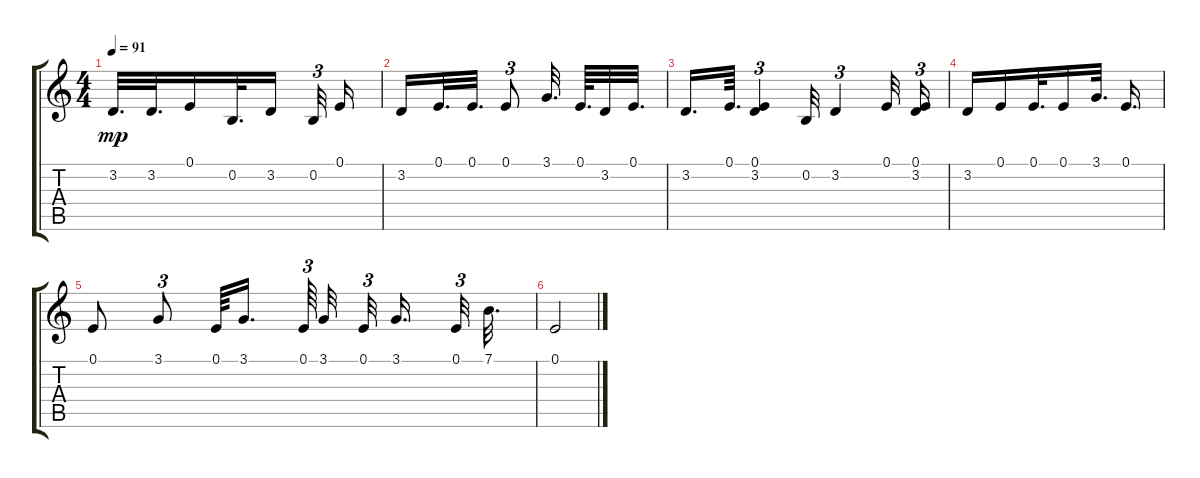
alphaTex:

\track "" {instrument clavinet}
\staff {score tabs}
\tuning (E4 B3 G3 D3 A2 E2) {hide}
\ts (4 4)
\tempo 91
\clef g2
\ks c
3.2.32{d dy mp} 3.2.32{d} 0.1.16 0.2.32{d} 3.2.16 0.2.32{tu (3 2)} 0.1.16 |
3.2.16 0.1.32{d} 0.1.32{d} 0.1.8{tu (3 2)} 3.1.32{d} 0.1.64{d} 3.2.32 0.1.32{d} |
3.2.16{d} 0.1.64{d} (0.1 3.2).4{tu (3 2)} 0.2.32 3.2.4{tu (3 2)} 0.1.32 (0.1 3.2).16{tu (3 2)} |
3.2.16 0.1.16 0.1.32{d} 0.1.16 3.1.32{d} 0.1.16{d} |
0.1.8 3.1.8{tu (3 2)} 0.1.64 3.1.16{d} 0.1.64{tu (3 2)} 3.1.32 0.1.32{tu (3 2)} 3.1.16{d} 0.1.32{tu (3 2)} 7.1.32{d} |
0.1.2
